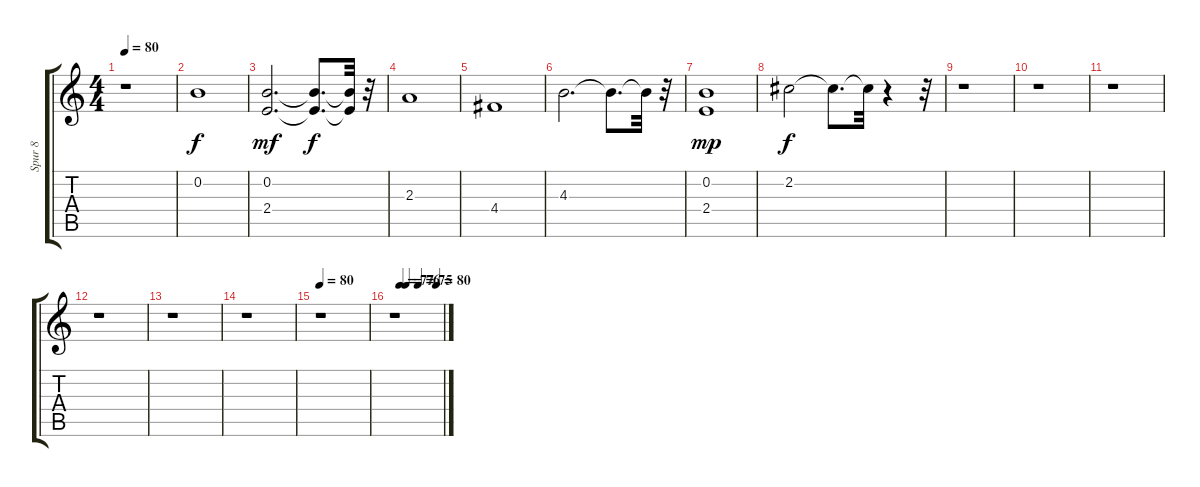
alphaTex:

\track ("Spur 8" "Spur 8") {instrument distortionguitar}
\staff {score tabs}
\tuning (E4 B3 G3 D3 A2 E2) {hide}
\ts (4 4)
\tempo 80
\clef g2
\ks c
r.1{dy fff} |
0.2.1{dy f} |
(0.2 2.4).2{d dy mf} (0.2{t} 2.4{t}).8{d dy f} (0.2{t} 2.4{t}).32 r.32 |
2.3.1 |
4.4.1 |
4.3.2{d} 4.3{t}.8{d} 4.3{t}.32 r.32 |
(0.2 2.4).1{dy mp} |
2.2.2{dy f} 2.2{t}.8{d} 2.2{t}.32 r.4 r.32 |
r.1 |
r.1 |
r.1 |
r.1 |
r.1 |
r.1 |
\tempo 80
r.1 |
\tempo (77 0.125)
\tempo (76 0.25)
\tempo (75 0.5)
\tempo (80 0.875)
r.1
